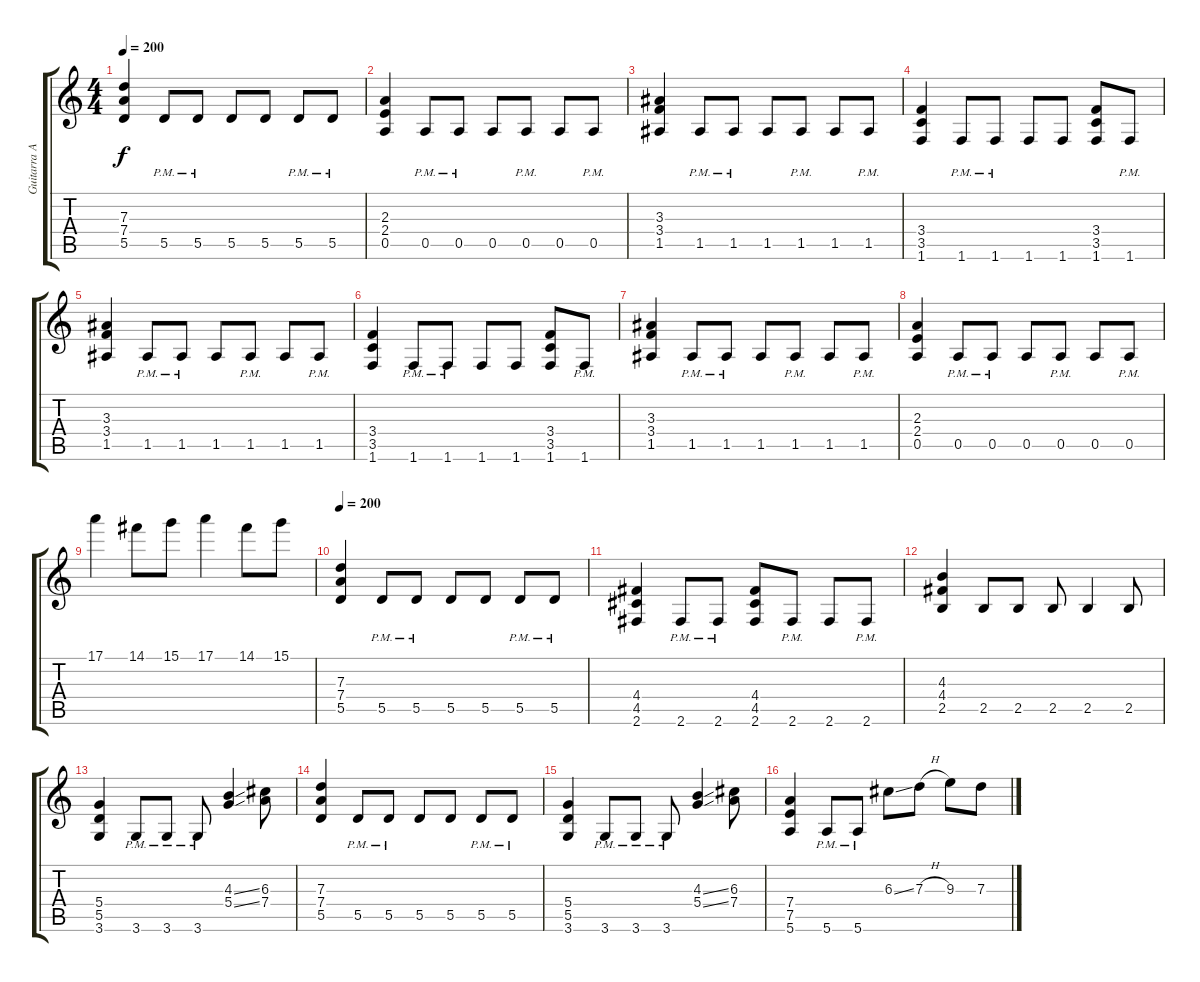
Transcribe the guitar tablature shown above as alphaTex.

\track ("Guitarra Acomp." "Guitarra A") {instrument overdrivenguitar}
\staff {score tabs}
\tuning (E4 B3 G3 D3 A2 E2) {hide}
\ts (4 4)
\tempo 200
\clef g2
\ks c
(7.3 7.4 5.5).4{dy f} 5.5{pm}.8 5.5{pm}.8 5.5.8 5.5.8 5.5{pm}.8 5.5{pm}.8 |
(2.3 2.4 0.5).4 0.5{pm}.8 0.5{pm}.8 0.5.8 0.5{pm}.8 0.5.8 0.5{pm}.8 |
(3.3 3.4 1.5).4 1.5{pm}.8 1.5{pm}.8 1.5.8 1.5{pm}.8 1.5.8 1.5{pm}.8 |
(3.4 3.5 1.6).4 1.6{pm}.8 1.6{pm}.8 1.6.8 1.6.8 (3.4 3.5 1.6).8 1.6{pm}.8 |
(3.3 3.4 1.5).4 1.5{pm}.8 1.5{pm}.8 1.5.8 1.5{pm}.8 1.5.8 1.5{pm}.8 |
(3.4 3.5 1.6).4 1.6{pm}.8 1.6{pm}.8 1.6.8 1.6.8 (3.4 3.5 1.6).8 1.6{pm}.8 |
(3.3 3.4 1.5).4 1.5{pm}.8 1.5{pm}.8 1.5.8 1.5{pm}.8 1.5.8 1.5{pm}.8 |
(2.3 2.4 0.5).4 0.5{pm}.8 0.5{pm}.8 0.5.8 0.5{pm}.8 0.5.8 0.5{pm}.8 |
17.1.4{instrument violin} 14.1.8 15.1.8 17.1.4 14.1.8 15.1.8 |
\tempo 200
(7.3 7.4 5.5).4{instrument distortionguitar} 5.5{pm}.8 5.5{pm}.8 5.5.8 5.5.8 5.5{pm}.8 5.5{pm}.8 |
(4.4 4.5 2.6).4 2.6{pm}.8 2.6{pm}.8 (4.4 4.5 2.6).8 2.6{pm}.8 2.6.8 2.6{pm}.8 |
(4.3 4.4 2.5).4 2.5.8 2.5.8 2.5.8 2.5.4 2.5.8 |
(5.4 5.5 3.6).4 3.6{pm}.8 3.6{pm}.8 3.6{pm}.8 (4.3{ss} 5.4{ss}).4 (6.3 7.4).8 |
(7.3 7.4 5.5).4 5.5{pm}.8 5.5{pm}.8 5.5.8 5.5.8 5.5{pm}.8 5.5{pm}.8 |
(5.4 5.5 3.6).4 3.6{pm}.8 3.6{pm}.8 3.6{pm}.8 (4.3{ss} 5.4{ss}).4 (6.3 7.4).8 |
(7.4 7.5 5.6).4 5.6{pm}.8 5.6{pm}.8 6.3{ss}.8 7.3{h}.8 9.3.8 7.3.8
